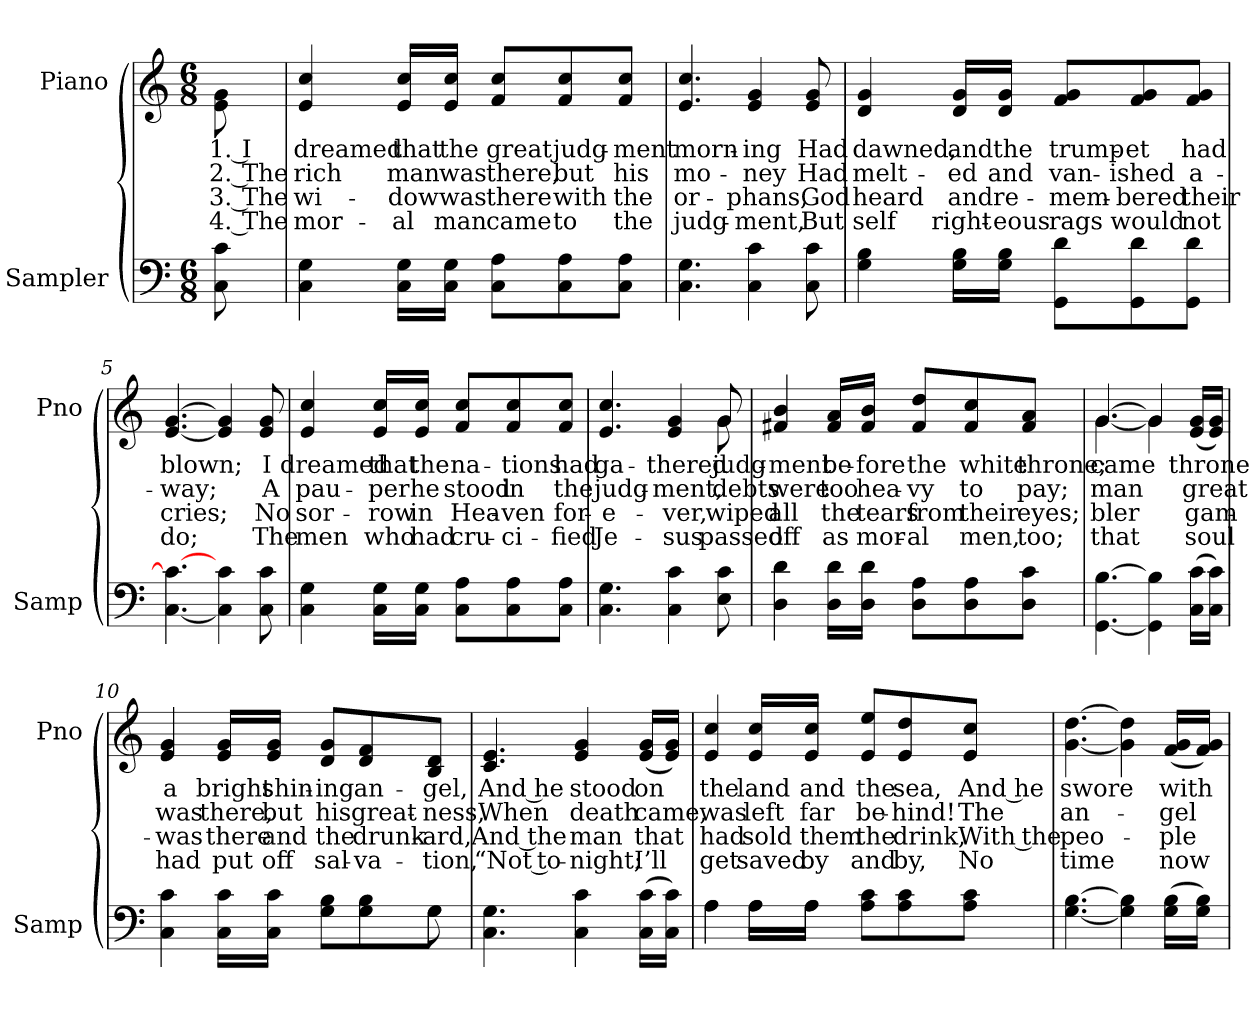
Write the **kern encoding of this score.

**kern	**text	**kern	**text	**text	**text	**text
*part2	*part2	*part1	*part1	*part1	*part1	*part1
*staff2	*staff2	*staff1	*staff1	*staff1	*staff1	*staff1
*I"Sampler	*	*I"Piano	*	*	*	*
*I'Samp	*	*I'Pno	*	*	*	*
*clefF4	*	*clefG2	*	*	*	*
*M6/8	*	*M6/8	*	*	*	*
=1	=1	=1	=1	=1	=1	=1
8C 8c	.	8e\ 8g\	1. I	2. The	3. The	4. The
=2	=2	=2	=2	=2	=2	=2
4C 4G	.	4e 4cc	dreamed	rich	wi-	mor-
16C\ 16G\LL	.	16e/ 16cc/LL	that	man	-dow	-al
16C\ 16G\JJ	.	16e/ 16cc/JJ	the	was	was	man
8C\ 8A\L	.	8f/ 8cc/L	great	there,	there	came
8C\ 8A\	.	8f/ 8cc/	judg-	but	with	to
8C\ 8A\J	.	8f/ 8cc/J	-ment	his	the	the
=3	=3	=3	=3	=3	=3	=3
4.C 4.G	.	4.e 4.cc	morn-	mo-	or-	judg-
4C 4c	.	4e 4g	-ing	-ney	-phans,	-ment,
8C 8c	.	8e 8g	Had	Had	God	But
=4	=4	=4	=4	=4	=4	=4
4G 4B	.	4d 4g	dawned,	melt-	heard	self
16G\ 16B\LL	.	16d/ 16g/LL	and	-ed	and	right-
16G\ 16B\JJ	.	16d/ 16g/JJ	the	and	re-	-eous
8GG\ 8d\L	.	8f/ 8g/L	trump-	van-	-mem-	rags
8GG\ 8d\	.	8f/ 8g/	-et	-ished	-bered	would
8GG\ 8d\J	.	8f/ 8g/J	had	a-	their	not
=5	=5	=5	=5	=5	=5	=5
[4.C 4.c_	.	[4.e [4.g	blown;	-way;	cries;	do;
4C] 4c	.	4e] 4g]	.	.	.	.
8C 8c	.	8e 8g	I	A	No	The
=6	=6	=6	=6	=6	=6	=6
4C 4G	.	4e 4cc	dreamed	pau-	sor-	men
16C\ 16G\LL	.	16e/ 16cc/LL	that	-per	-row	who
16C\ 16G\JJ	.	16e/ 16cc/JJ	the	he	in	had
8C\ 8A\L	.	8f/ 8cc/L	na-	stood	Hea-	cru-
8C\ 8A\	.	8f/ 8cc/	-tions	in	-ven	-ci-
8C\ 8A\J	.	8f/ 8cc/J	had	the	for-	-fied
=7	=7	=7	=7	=7	=7	=7
*	*	*^	*	*	*	*
4.C 4.G	.	4.e 4.cc	8ryy	ga-	judg-	-e-	Je-
*	*	*v	*v	*	*	*	*
4C 4c	.	4e 4g	-thered	-ment,	-ver,	-sus
*	*	*^	*	*	*	*
8E 8c	.	8g/	8g	judg-	debts	wiped	passed
*	*	*v	*v	*	*	*	*
=8	=8	=8	=8	=8	=8	=8
4D 4d	.	4f#X 4b	-ment	were	all	off
16D\ 16d\LL	.	16f#/ 16a/LL	be-	too	the	as
16D\ 16d\JJ	.	16f#/ 16b/JJ	-fore	hea-	tears	mor-
8D\ 8A\L	.	8f#/ 8dd/L	the	-vy	from	-al
8D\ 8A\	.	8f#/ 8cc/	white	to	their	men,
8D\ 8c\J	.	8f#/ 8a/J	throne;	pay;	eyes;	too;
=9	=9	=9	=9	=9	=9	=9
*	*	*^	*	*	*	*
[4.GG [4.B	.	[4.g/	[4.g	came	man	-bler	that
4GG] 4B]	.	4g/]	4g]	.	.	.	.
(16C\ 16c\LL	.	(16e/ 16g/LL	8ryy	throne	great	gam-	soul
16C\ 16c\JJ)	.	16e/ 16g/JJ)	.	.	.	.	.
*	*	*v	*v	*	*	*	*
=10	=10	=10	=10	=10	=10	=10
*^	*	*	*	*	*	*
4C 4c	8ryy	.	4e 4g	a	was	was	had
*v	*v	*	*	*	*	*	*
16C\ 16c\LL	.	16e/ 16g/LL	bright	there,	there	put
16C\ 16c\JJ	.	16e/ 16g/JJ	shin-	but	and	off
8G\ 8B\L	.	8d/ 8g/L	-ing	his	the	sal-
8G\ 8B\	.	8d/ 8f/	an-	great-	drunk-	-va-
*^	*	*	*	*	*	*
8G\J	8G	.	8B/ 8d/J	-gel,	-ness,	-ard,	-tion,
*v	*v	*	*	*	*	*	*
=11	=11	=11	=11	=11	=11	=11
4.C 4.G	.	4.c 4.e	And he	When	And the	“Not to-
4C 4c	.	4e 4g	stood	death	man	-night;
(16C\ 16c\LL	.	(16e/ 16g/LL	on	came,	that	I’ll
16C\ 16c\JJ)	.	16e/ 16g/JJ)	.	.	.	.
=12	=12	=12	=12	=12	=12	=12
*^	*	*	*	*	*	*
4A\	4A	.	4e 4cc	the	was	had	get
16A\LL	16A\LL	.	16e/ 16cc/LL	land	left	sold	saved
16A\JJ	16A\JJ	.	16e/ 16cc/JJ	and	far	them	by
8A\ 8c\L	4.ryy	.	8e/ 8ee/L	the	be-	the	and
8A\ 8c\	.	.	8e/ 8dd/	sea,	-hind!	drink,	by,
8A\ 8c\J	.	.	8e/ 8cc/J	And he	The	With the	No
*v	*v	*	*	*	*	*	*
=13	=13	=13	=13	=13	=13	=13
[4.G [4.B	.	[4.g [4.dd	swore	an-	peo-	time
4G] 4B]	.	4g] 4dd]	.	.	.	.
(16G\ 16B\LL	.	(16f/ 16g/LL	with	-gel	-ple	now
16G\ 16B\JJ)	.	16f/ 16g/JJ)	.	.	.	.
=	=	=	=	=	=	=
*-	*-	*-	*-	*-	*-	*-
